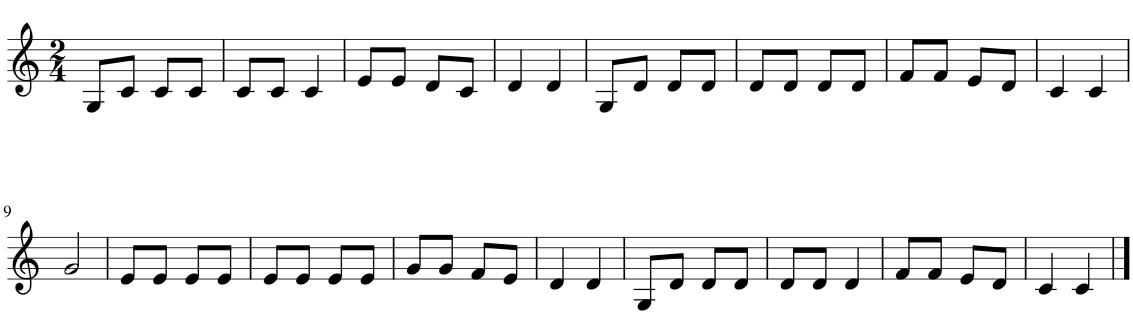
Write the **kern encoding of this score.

**kern
*part1
*staff1
*I"Piano
*I'Pno
*clefG2
*k[]
*M2/4
=1
8G/L
8c/J
8c/L
8c/J
=2
8c/L
8c/J
4c/
=3
8e/L
8e/J
8d/L
8c/J
=4
4d/
4d/
=5
8G/L
8d/J
8d/L
8d/J
=6
8d/L
8d/J
8d/L
8d/J
=7
8f/L
8f/J
8e/L
8d/J
=8
4c/
4c/
!!LO:LB:g=z
=9
2g/
=10
8e/L
8e/J
8e/L
8e/J
=11
8e/L
8e/J
8e/L
8e/J
=12
8g/L
8g/J
8f/L
8e/J
=13
4d/
4d/
=14
8G/L
8d/J
8d/L
8d/J
=15
8d/L
8d/J
4d/
=16
8f/L
8f/J
8e/L
8d/J
=17
4c/
4c/
==
*-
